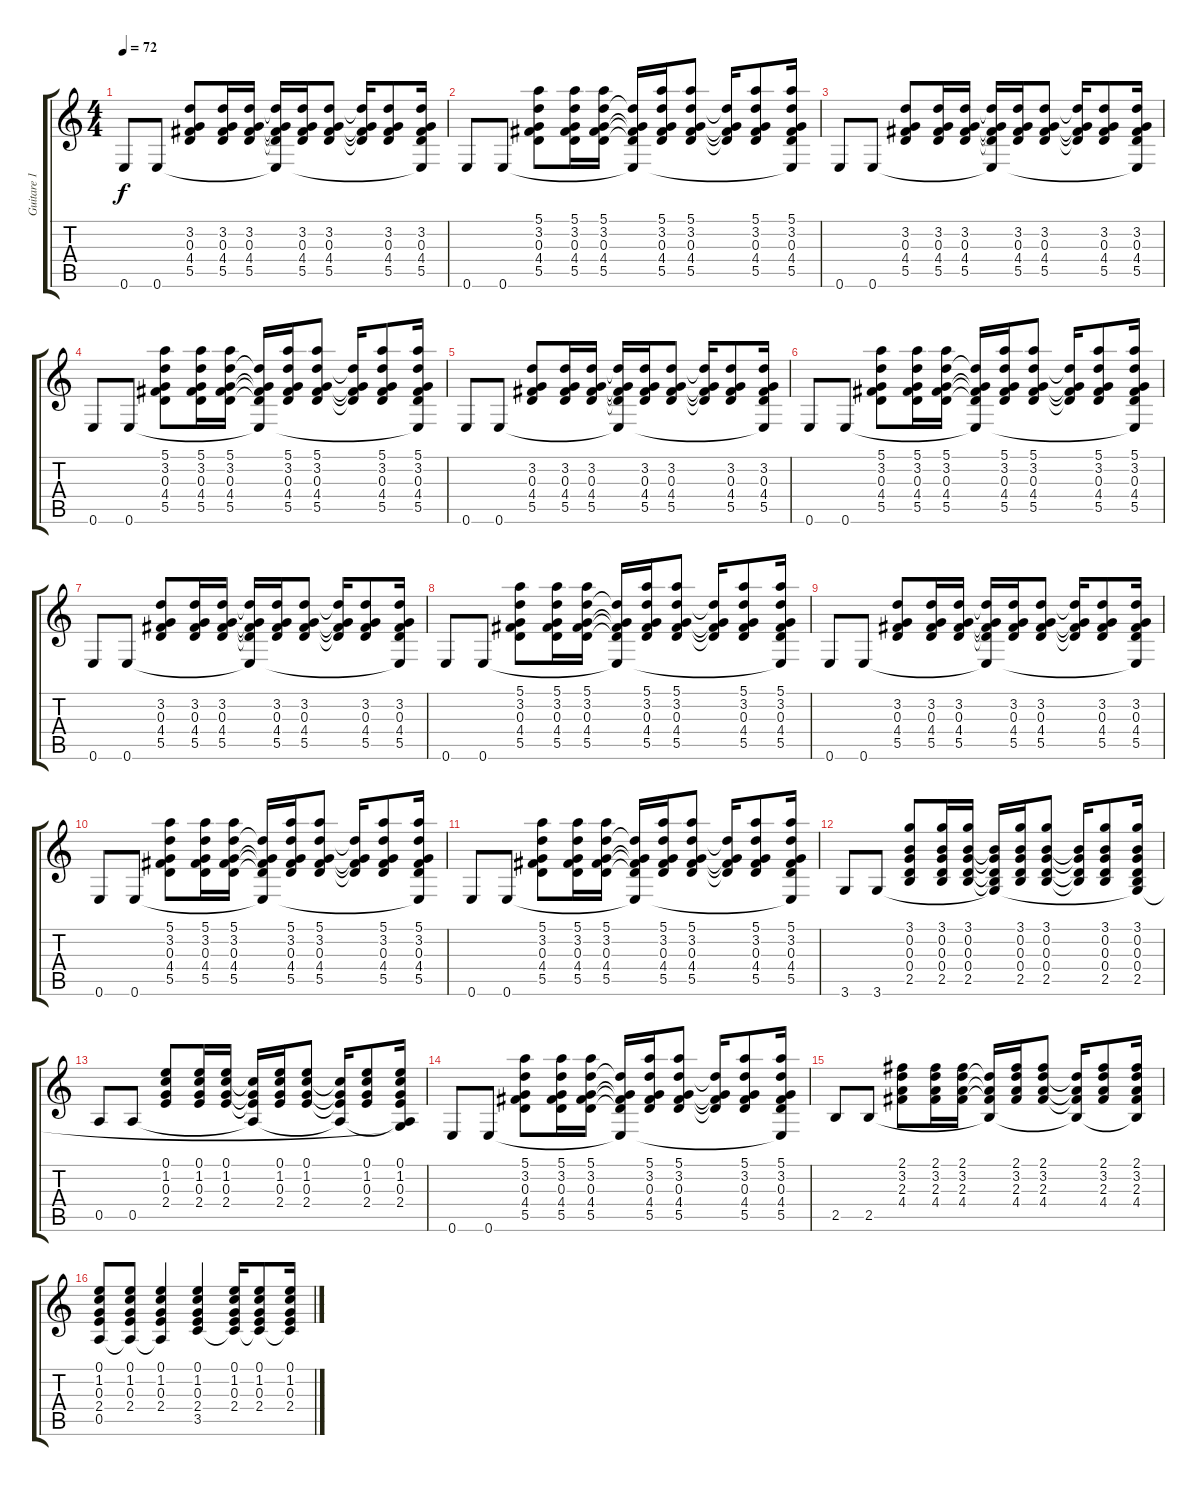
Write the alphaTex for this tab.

\track ("Guitare 1 ( Jim Corr )" "Guitare 1 ") {instrument acousticguitarsteel}
\staff {score tabs}
\tuning (E4 B3 G3 D3 A2 E2) {hide}
\ts (4 4)
\tempo 72
\clef g2
\ks c
0.6.8{dy f instrument acousticguitarsteel} 0.6.8 (3.2 0.3 4.4 5.5).8 (3.2 0.3 4.4 5.5).16 (3.2 0.3 4.4 5.5).16 (3.2{t} 0.3{t} 4.4{t} 5.5{t} 0.6{t}).16 (3.2 0.3 4.4 5.5).16 (3.2 0.3 4.4 5.5).8 (3.2{t} 0.3{t} 4.4{t} 5.5{t}).16 (3.2 0.3 4.4 5.5).8 (3.2 0.3 4.4 5.5 0.6{t}).16 |
0.6.8 0.6.8 (5.1 3.2 0.3 4.4 5.5).8 (5.1 3.2 0.3 4.4 5.5).16 (5.1 3.2 0.3 4.4 5.5).16 (3.2{t} 0.3{t} 4.4{t} 5.5{t} 0.6{t}).16 (5.1 3.2 0.3 4.4 5.5).16 (5.1 3.2 0.3 4.4 5.5).8 (3.2{t} 0.3{t} 4.4{t} 5.5{t}).16 (5.1 3.2 0.3 4.4 5.5).8 (5.1 3.2 0.3 4.4 5.5 0.6{t}).16 |
0.6.8 0.6.8 (3.2 0.3 4.4 5.5).8 (3.2 0.3 4.4 5.5).16 (3.2 0.3 4.4 5.5).16 (3.2{t} 0.3{t} 4.4{t} 5.5{t} 0.6{t}).16 (3.2 0.3 4.4 5.5).16 (3.2 0.3 4.4 5.5).8 (3.2{t} 0.3{t} 4.4{t} 5.5{t}).16 (3.2 0.3 4.4 5.5).8 (3.2 0.3 4.4 5.5 0.6{t}).16 |
0.6.8 0.6.8 (5.1 3.2 0.3 4.4 5.5).8 (5.1 3.2 0.3 4.4 5.5).16 (5.1 3.2 0.3 4.4 5.5).16 (3.2{t} 0.3{t} 4.4{t} 5.5{t} 0.6{t}).16 (5.1 3.2 0.3 4.4 5.5).16 (5.1 3.2 0.3 4.4 5.5).8 (3.2{t} 0.3{t} 4.4{t} 5.5{t}).16 (5.1 3.2 0.3 4.4 5.5).8 (5.1 3.2 0.3 4.4 5.5 0.6{t}).16 |
0.6.8 0.6.8 (3.2 0.3 4.4 5.5).8 (3.2 0.3 4.4 5.5).16 (3.2 0.3 4.4 5.5).16 (3.2{t} 0.3{t} 4.4{t} 5.5{t} 0.6{t}).16 (3.2 0.3 4.4 5.5).16 (3.2 0.3 4.4 5.5).8 (3.2{t} 0.3{t} 4.4{t} 5.5{t}).16 (3.2 0.3 4.4 5.5).8 (3.2 0.3 4.4 5.5 0.6{t}).16 |
0.6.8 0.6.8 (5.1 3.2 0.3 4.4 5.5).8 (5.1 3.2 0.3 4.4 5.5).16 (5.1 3.2 0.3 4.4 5.5).16 (3.2{t} 0.3{t} 4.4{t} 5.5{t} 0.6{t}).16 (5.1 3.2 0.3 4.4 5.5).16 (5.1 3.2 0.3 4.4 5.5).8 (3.2{t} 0.3{t} 4.4{t} 5.5{t}).16 (5.1 3.2 0.3 4.4 5.5).8 (5.1 3.2 0.3 4.4 5.5 0.6{t}).16 |
0.6.8 0.6.8 (3.2 0.3 4.4 5.5).8 (3.2 0.3 4.4 5.5).16 (3.2 0.3 4.4 5.5).16 (3.2{t} 0.3{t} 4.4{t} 5.5{t} 0.6{t}).16 (3.2 0.3 4.4 5.5).16 (3.2 0.3 4.4 5.5).8 (3.2{t} 0.3{t} 4.4{t} 5.5{t}).16 (3.2 0.3 4.4 5.5).8 (3.2 0.3 4.4 5.5 0.6{t}).16 |
0.6.8 0.6.8 (5.1 3.2 0.3 4.4 5.5).8 (5.1 3.2 0.3 4.4 5.5).16 (5.1 3.2 0.3 4.4 5.5).16 (3.2{t} 0.3{t} 4.4{t} 5.5{t} 0.6{t}).16 (5.1 3.2 0.3 4.4 5.5).16 (5.1 3.2 0.3 4.4 5.5).8 (3.2{t} 0.3{t} 4.4{t} 5.5{t}).16 (5.1 3.2 0.3 4.4 5.5).8 (5.1 3.2 0.3 4.4 5.5 0.6{t}).16 |
0.6.8 0.6.8 (3.2 0.3 4.4 5.5).8 (3.2 0.3 4.4 5.5).16 (3.2 0.3 4.4 5.5).16 (3.2{t} 0.3{t} 4.4{t} 5.5{t} 0.6{t}).16 (3.2 0.3 4.4 5.5).16 (3.2 0.3 4.4 5.5).8 (3.2{t} 0.3{t} 4.4{t} 5.5{t}).16 (3.2 0.3 4.4 5.5).8 (3.2 0.3 4.4 5.5 0.6{t}).16 |
0.6.8 0.6.8 (5.1 3.2 0.3 4.4 5.5).8 (5.1 3.2 0.3 4.4 5.5).16 (5.1 3.2 0.3 4.4 5.5).16 (3.2{t} 0.3{t} 4.4{t} 5.5{t} 0.6{t}).16 (5.1 3.2 0.3 4.4 5.5).16 (5.1 3.2 0.3 4.4 5.5).8 (3.2{t} 0.3{t} 4.4{t} 5.5{t}).16 (5.1 3.2 0.3 4.4 5.5).8 (5.1 3.2 0.3 4.4 5.5 0.6{t}).16 |
0.6.8 0.6.8 (5.1 3.2 0.3 4.4 5.5).8 (5.1 3.2 0.3 4.4 5.5).16 (5.1 3.2 0.3 4.4 5.5).16 (3.2{t} 0.3{t} 4.4{t} 5.5{t} 0.6{t}).16 (5.1 3.2 0.3 4.4 5.5).16 (5.1 3.2 0.3 4.4 5.5).8 (3.2{t} 0.3{t} 4.4{t} 5.5{t}).16 (5.1 3.2 0.3 4.4 5.5).8 (5.1 3.2 0.3 4.4 5.5 0.6{t}).16 |
3.6.8 3.6.8 (3.1 0.2 0.3 0.4 2.5).8 (3.1 0.2 0.3 0.4 2.5).16 (3.1 0.2 0.3 0.4 2.5).16 (0.2{t} 0.3{t} 0.4{t} 2.5{t} 3.6{t}).16 (3.1 0.2 0.3 0.4 2.5).16 (3.1 0.2 0.3 0.4 2.5).8 (0.2{t} 0.3{t} 0.4{t} 2.5{t}).16 (3.1 0.2 0.3 0.4 2.5).8 (3.1 0.2 0.3 0.4 2.5 3.6{t}).16 |
0.5.8 0.5.8 (0.1 1.2 0.3 2.4).8 (0.1 1.2 0.3 2.4).16 (0.1 1.2 0.3 2.4).16 (1.2{t} 0.3{t} 2.4{t} 0.5{t}).16 (0.1 1.2 0.3 2.4).16 (0.1 1.2 0.3 2.4).8 (1.2{t} 0.3{t} 2.4{t} 0.5{t}).16 (0.1 1.2 0.3 2.4).8 (0.1 1.2 0.3 2.4 0.5{t} 3.6{t}).16 |
0.6.8 0.6.8 (5.1 3.2 0.3 4.4 5.5).8 (5.1 3.2 0.3 4.4 5.5).16 (5.1 3.2 0.3 4.4 5.5).16 (3.2{t} 0.3{t} 4.4{t} 5.5{t} 0.6{t}).16 (5.1 3.2 0.3 4.4 5.5).16 (5.1 3.2 0.3 4.4 5.5).8 (3.2{t} 0.3{t} 4.4{t} 5.5{t}).16 (5.1 3.2 0.3 4.4 5.5).8 (5.1 3.2 0.3 4.4 5.5 0.6{t}).16 |
2.5.8 2.5.8 (2.1 3.2 2.3 4.4).8 (2.1 3.2 2.3 4.4).16 (2.1 3.2 2.3 4.4).16 (3.2{t} 2.3{t} 4.4{t} 2.5{t}).16 (2.1 3.2 2.3 4.4).16 (2.1 3.2 2.3 4.4).8 (3.2{t} 2.3{t} 4.4{t} 2.5{t}).16 (2.1 3.2 2.3 4.4).8 (2.1 3.2 2.3 4.4 2.5{t}).16 |
(0.1 1.2 0.3 2.4 0.5).8 (0.1 1.2 0.3 2.4 0.5{t}).8 (0.1 1.2 0.3 2.4 0.5{t}).4 (0.1 1.2 0.3 2.4 3.5).4 (0.1 1.2 0.3 2.4 3.5{t}).16 (0.1 1.2 0.3 2.4 3.5{t}).8 (0.1 1.2 0.3 2.4 3.5{t}).16
